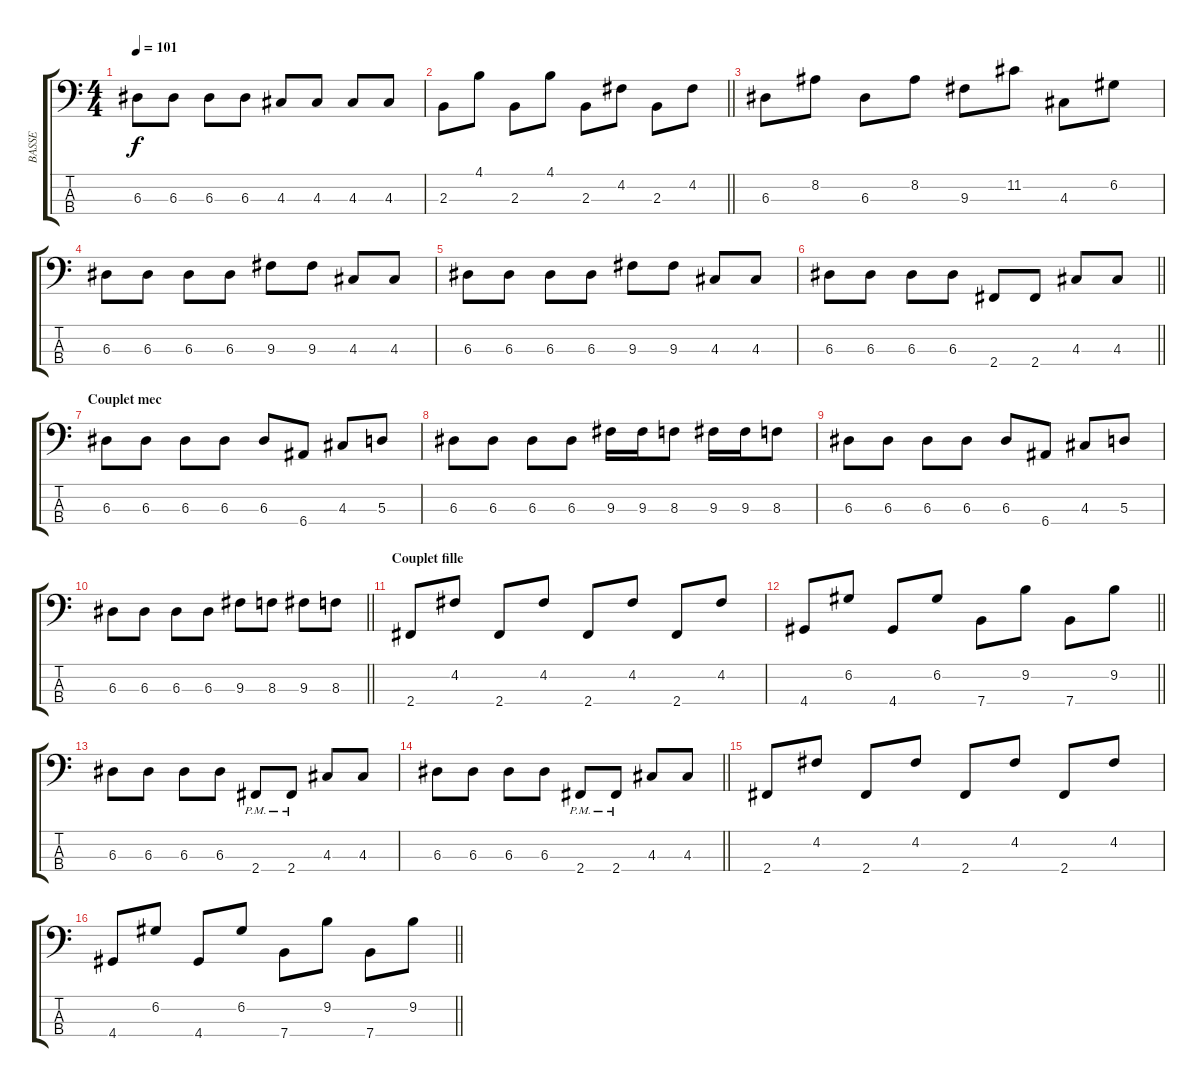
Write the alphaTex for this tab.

\track ("BASSE" "BASSE") {instrument electricbasspick}
\staff {score tabs}
\tuning (G2 D2 A1 E1) {hide}
\ts (4 4)
\tempo 101
\clef f4
\ks c
6.3.8{dy f} 6.3.8 6.3.8 6.3.8 4.3.8 4.3.8 4.3.8 4.3.8 |
\barLineRight lightlight
2.3.8 4.1.8 2.3.8 4.1.8 2.3.8 4.2.8 2.3.8 4.2.8 |
6.3.8 8.2.8 6.3.8 8.2.8 9.3.8 11.2.8 4.3.8 6.2.8 |
6.3.8 6.3.8 6.3.8 6.3.8 9.3.8 9.3.8 4.3.8 4.3.8 |
6.3.8 6.3.8 6.3.8 6.3.8 9.3.8 9.3.8 4.3.8 4.3.8 |
\barLineRight lightlight
6.3.8 6.3.8 6.3.8 6.3.8 2.4.8 2.4.8 4.3.8 4.3.8 |
\section ("" "Couplet mec")
6.3.8 6.3.8 6.3.8 6.3.8 6.3.8 6.4.8 4.3.8 5.3.8 |
6.3.8 6.3.8 6.3.8 6.3.8 9.3.16 9.3.16 8.3.8 9.3.16 9.3.16 8.3.8 |
6.3.8 6.3.8 6.3.8 6.3.8 6.3.8 6.4.8 4.3.8 5.3.8 |
\barLineRight lightlight
6.3.8 6.3.8 6.3.8 6.3.8 9.3.8 8.3.8 9.3.8 8.3.8 |
\section ("" "Couplet fille")
2.4.8 4.2.8 2.4.8 4.2.8 2.4.8 4.2.8 2.4.8 4.2.8 |
\barLineRight lightlight
4.4.8 6.2.8 4.4.8 6.2.8 7.4.8 9.2.8 7.4.8 9.2.8 |
6.3.8 6.3.8 6.3.8 6.3.8 2.4{pm}.8 2.4{pm}.8 4.3.8 4.3.8 |
\barLineRight lightlight
6.3.8 6.3.8 6.3.8 6.3.8 2.4{pm}.8 2.4{pm}.8 4.3.8 4.3.8 |
2.4.8 4.2.8 2.4.8 4.2.8 2.4.8 4.2.8 2.4.8 4.2.8 |
\barLineRight lightlight
4.4.8 6.2.8 4.4.8 6.2.8 7.4.8 9.2.8 7.4.8 9.2.8
